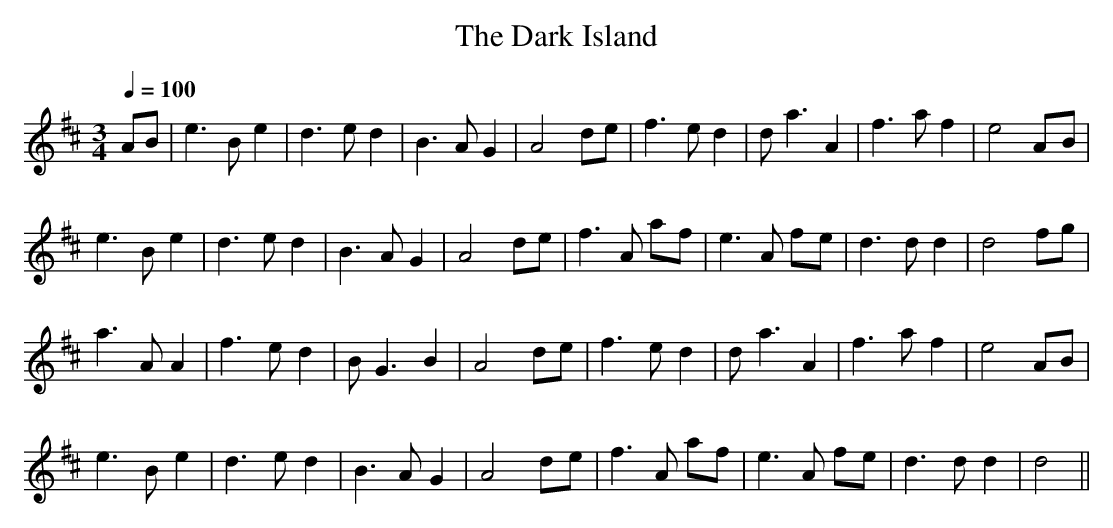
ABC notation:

X:1
T:Dark Island, The
M:3/4
L:1/8
Q:1/4=100
K:D
AB|e3B e2|d3e d2|B3A G2|A4 de|\
f3e d2|da3 A2|f3a f2|e4 A-B|
e3B e2|d3e d2|B3A G2|A4 de|\
f3A a-f|e3A f-e|d3d d2|d4 fg|
a3A A2|f3e d2|BG3 B2|A4 de|\
f3e d2|da3 A2|f3a f2|e4 AB|
e3B e2|d3e d2|B3A G2|A4 d-e|\
f3A a-f|e3A f-e|d3d d2|d4||
